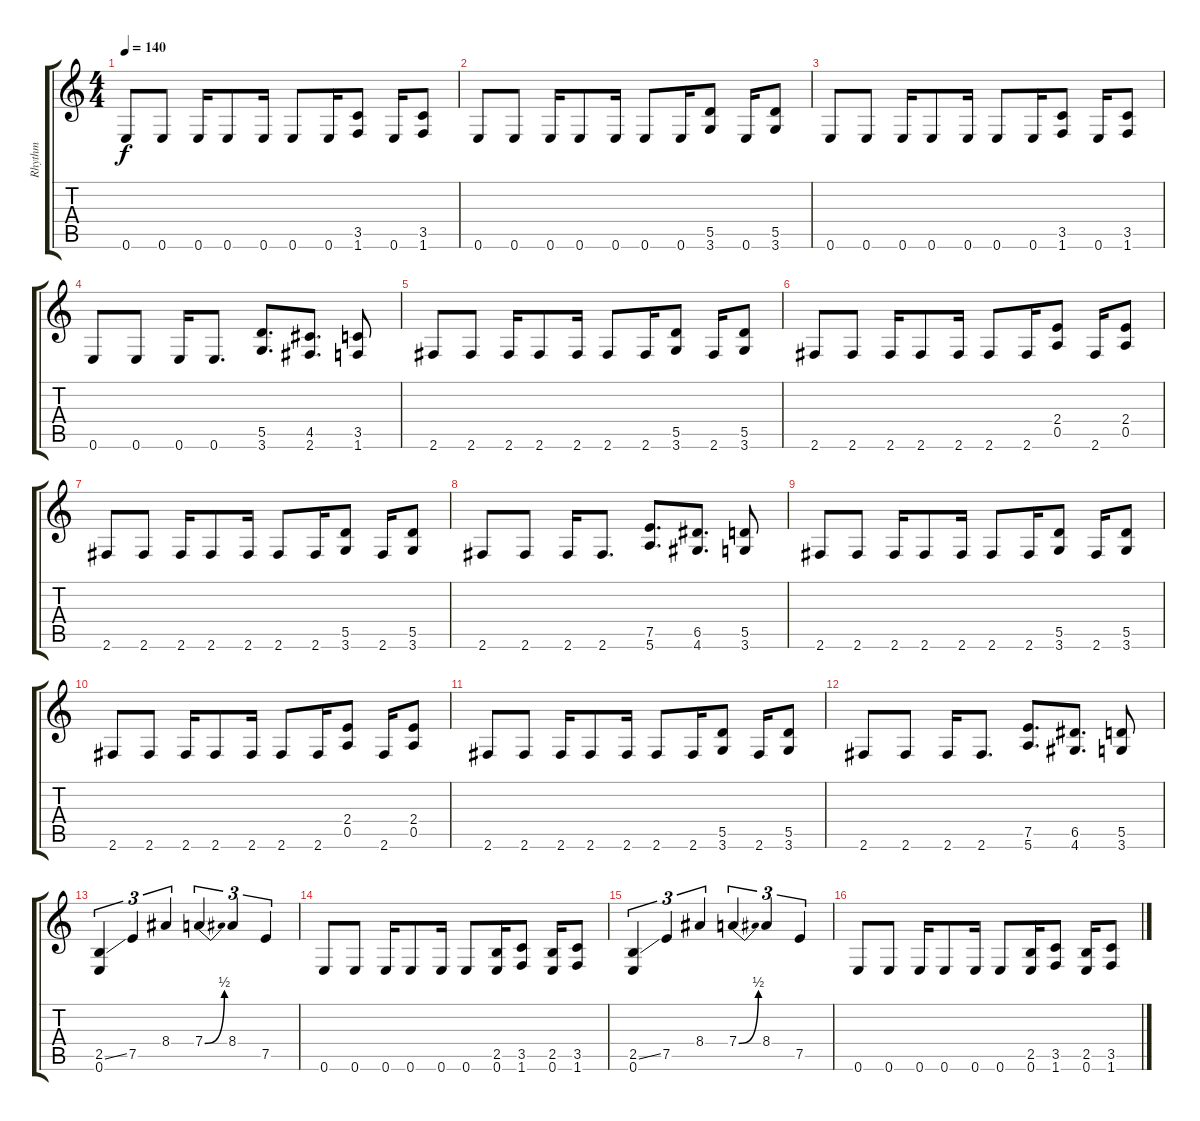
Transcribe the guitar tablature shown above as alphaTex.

\track ("Rhythm" "Rhythm") {instrument distortionguitar}
\staff {score tabs}
\tuning (E4 B3 G3 D3 A2 E2) {hide}
\ts (4 4)
\tempo 140
\clef g2
\ks c
0.6.8{dy f} 0.6.8 0.6.16 0.6.8 0.6.16 0.6.8 0.6.16 (3.5 1.6).8 0.6.16 (3.5 1.6).8 |
0.6.8 0.6.8 0.6.16 0.6.8 0.6.16 0.6.8 0.6.16 (5.5 3.6).8 0.6.16 (5.5 3.6).8 |
0.6.8 0.6.8 0.6.16 0.6.8 0.6.16 0.6.8 0.6.16 (3.5 1.6).8 0.6.16 (3.5 1.6).8 |
0.6.8 0.6.8 0.6.16 0.6.8{d} (5.5 3.6).8{d} (4.5 2.6).8{d} (3.5 1.6).8 |
2.6.8 2.6.8 2.6.16 2.6.8 2.6.16 2.6.8 2.6.16 (5.5 3.6).8 2.6.16 (5.5 3.6).8 |
2.6.8 2.6.8 2.6.16 2.6.8 2.6.16 2.6.8 2.6.16 (2.4 0.5).8 2.6.16 (2.4 0.5).8 |
2.6.8 2.6.8 2.6.16 2.6.8 2.6.16 2.6.8 2.6.16 (5.5 3.6).8 2.6.16 (5.5 3.6).8 |
2.6.8 2.6.8 2.6.16 2.6.8{d} (7.5 5.6).8{d} (6.5 4.6).8{d} (5.5 3.6).8 |
2.6.8 2.6.8 2.6.16 2.6.8 2.6.16 2.6.8 2.6.16 (5.5 3.6).8 2.6.16 (5.5 3.6).8 |
2.6.8 2.6.8 2.6.16 2.6.8 2.6.16 2.6.8 2.6.16 (2.4 0.5).8 2.6.16 (2.4 0.5).8 |
2.6.8 2.6.8 2.6.16 2.6.8 2.6.16 2.6.8 2.6.16 (5.5 3.6).8 2.6.16 (5.5 3.6).8 |
2.6.8 2.6.8 2.6.16 2.6.8{d} (7.5 5.6).8{d} (6.5 4.6).8{d} (5.5 3.6).8 |
(2.5{ss} 0.6).4{tu (3 2)} 7.5.4{tu (3 2)} 8.4.4{tu (3 2)} 7.4{be (bend 0 0 60 2)}.4{tu (3 2)} 8.4.4{tu (3 2)} 7.5.4{tu (3 2)} |
0.6.8 0.6.8 0.6.16 0.6.8 0.6.16 0.6.8 (2.5 0.6).16 (3.5 1.6).8 (2.5 0.6).16 (3.5 1.6).8 |
(2.5{ss} 0.6).4{tu (3 2)} 7.5.4{tu (3 2)} 8.4.4{tu (3 2)} 7.4{be (bend 0 0 60 2)}.4{tu (3 2)} 8.4.4{tu (3 2)} 7.5.4{tu (3 2)} |
0.6.8 0.6.8 0.6.16 0.6.8 0.6.16 0.6.8 (2.5 0.6).16 (3.5 1.6).8 (2.5 0.6).16 (3.5 1.6).8
